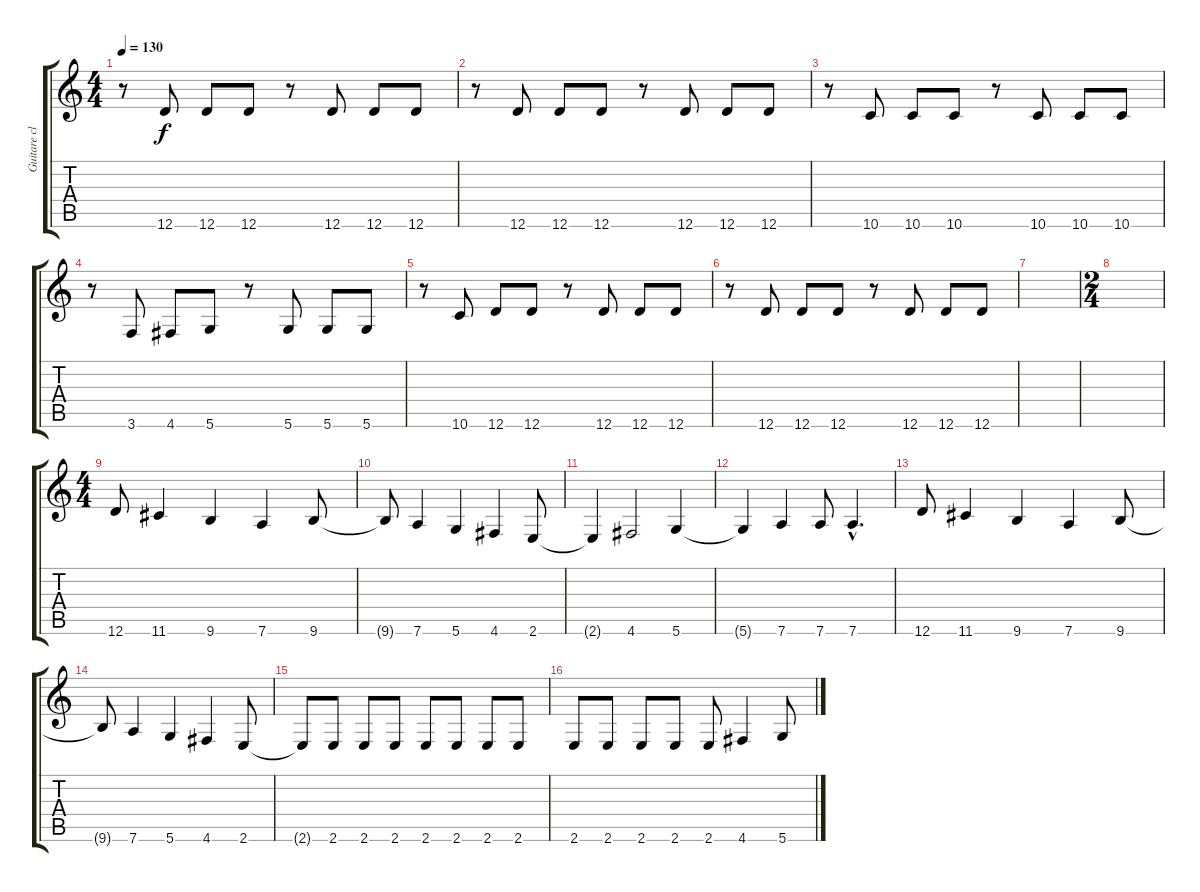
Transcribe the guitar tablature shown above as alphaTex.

\track ("Guitare clean" "Guitare cl") {instrument electricguitarclean}
\staff {score tabs}
\tuning (E4 B3 G3 D3 A2 D2) {hide}
\ts (4 4)
\tempo 130
\clef g2
\ks c
r.8{dy f} 12.6.8 12.6.8 12.6.8 r.8 12.6.8 12.6.8 12.6.8 |
r.8 12.6.8 12.6.8 12.6.8 r.8 12.6.8 12.6.8 12.6.8 |
r.8 10.6.8 10.6.8 10.6.8 r.8 10.6.8 10.6.8 10.6.8 |
r.8 3.6.8 4.6.8 5.6.8 r.8 5.6.8 5.6.8 5.6.8 |
r.8 10.6.8 12.6.8 12.6.8 r.8 12.6.8 12.6.8 12.6.8 |
r.8 12.6.8 12.6.8 12.6.8 r.8 12.6.8 12.6.8 12.6.8 |
|
\ts (2 4)
|
\ts (4 4)
12.6.8 11.6.4 9.6.4 7.6.4 9.6.8 |
9.6{t}.8 7.6.4 5.6.4 4.6.4 2.6.8 |
2.6{t}.4 4.6.2 5.6.4 |
5.6{t}.4 7.6.4 7.6.8 7.6{hac}.4{d} |
12.6.8 11.6.4 9.6.4 7.6.4 9.6.8 |
9.6{t}.8 7.6.4 5.6.4 4.6.4 2.6.8 |
2.6{t}.8 2.6.8 2.6.8 2.6.8 2.6.8 2.6.8 2.6.8 2.6.8 |
2.6.8 2.6.8 2.6.8 2.6.8 2.6.8 4.6.4 5.6.8
